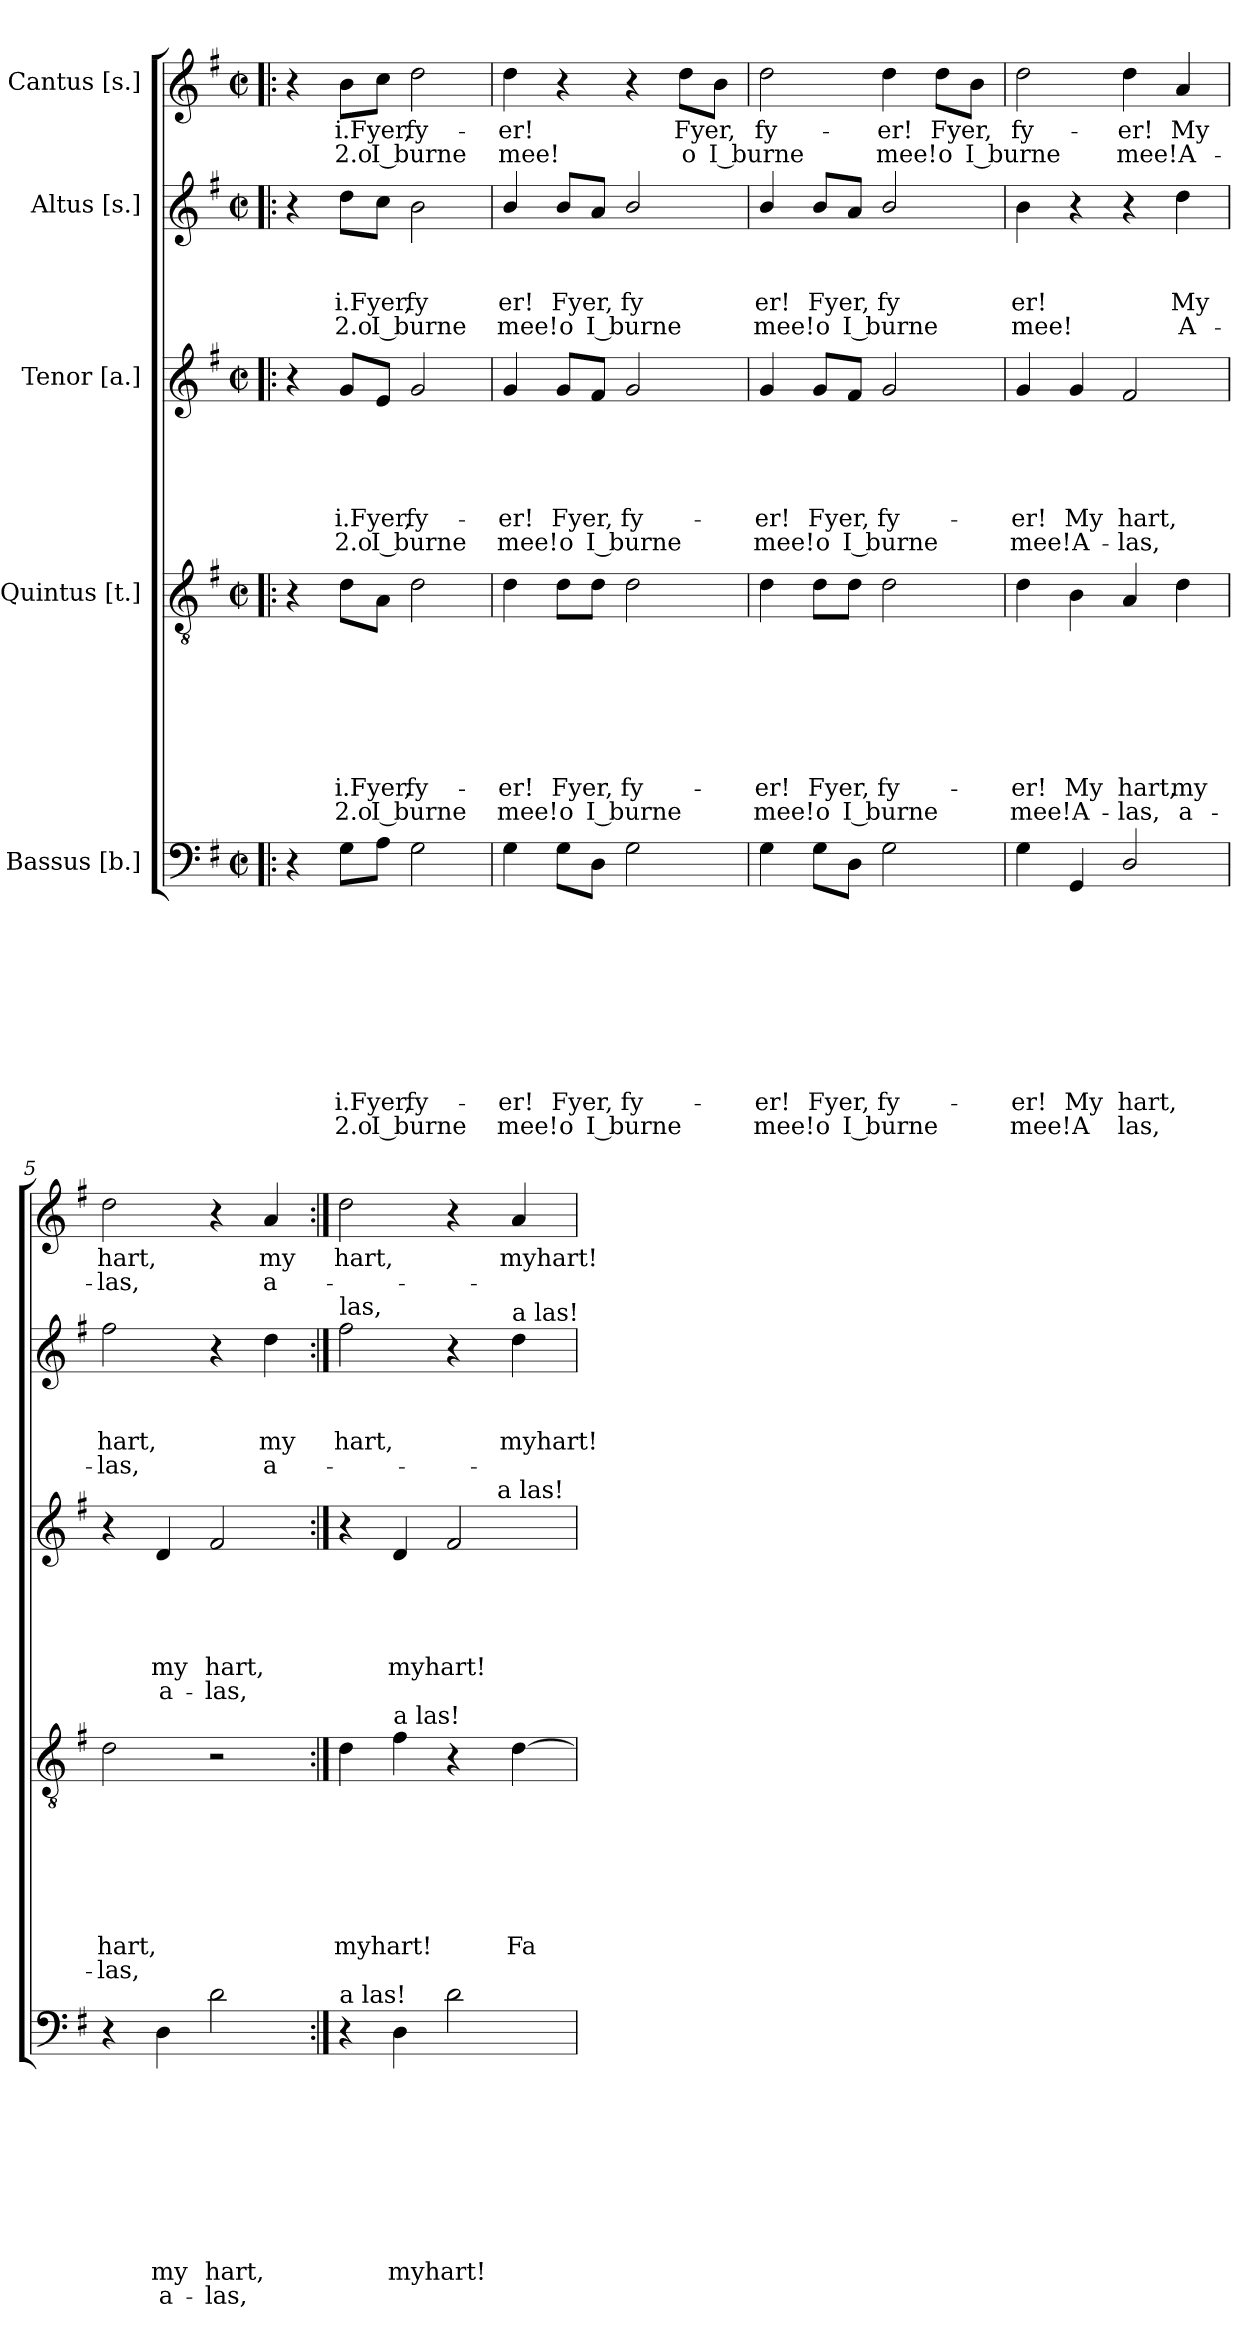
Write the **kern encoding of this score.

**kern	**text	**text	**text	**text	**text	**text	**text	**text	**text	**text	**kern	**text	**text	**text	**text	**text	**text	**text	**text	**kern	**text	**text	**text	**text	**text	**text	**kern	**text	**text	**text	**text	**kern	**text	**text
*part5	*part5	*part5	*part5	*part5	*part5	*part5	*part5	*part5	*part5	*part5	*part4	*part4	*part4	*part4	*part4	*part4	*part4	*part4	*part4	*part3	*part3	*part3	*part3	*part3	*part3	*part3	*part2	*part2	*part2	*part2	*part2	*part1	*part1	*part1
*staff5	*staff5	*staff5	*staff5	*staff5	*staff5	*staff5	*staff5	*staff5	*staff5	*staff5	*staff4	*staff4	*staff4	*staff4	*staff4	*staff4	*staff4	*staff4	*staff4	*staff3	*staff3	*staff3	*staff3	*staff3	*staff3	*staff3	*staff2	*staff2	*staff2	*staff2	*staff2	*staff1	*staff1	*staff1
*I"Bassus [b.]	*	*	*	*	*	*	*	*	*	*	*I"Quintus [t.]	*	*	*	*	*	*	*	*	*I"Tenor [a.]	*	*	*	*	*	*	*I"Altus [s.]	*	*	*	*	*I"Cantus [s.]	*	*
*clefF4	*	*	*	*	*	*	*	*	*	*	*clefGv2	*	*	*	*	*	*	*	*	*clefG2	*	*	*	*	*	*	*clefG2	*	*	*	*	*clefG2	*	*
*k[f#]	*	*	*	*	*	*	*	*	*	*	*k[f#]	*	*	*	*	*	*	*	*	*k[f#]	*	*	*	*	*	*	*k[f#]	*	*	*	*	*k[f#]	*	*
*G:	*	*	*	*	*	*	*	*	*	*	*G:	*	*	*	*	*	*	*	*	*G:	*	*	*	*	*	*	*G:	*	*	*	*	*G:	*	*
*M2/2	*	*	*	*	*	*	*	*	*	*	*M2/2	*	*	*	*	*	*	*	*	*M2/2	*	*	*	*	*	*	*M2/2	*	*	*	*	*M2/2	*	*
*met(c|)	*	*	*	*	*	*	*	*	*	*	*met(c|)	*	*	*	*	*	*	*	*	*met(c|)	*	*	*	*	*	*	*met(c|)	*	*	*	*	*met(c|)	*	*
=1!|:	=1!|:	=1!|:	=1!|:	=1!|:	=1!|:	=1!|:	=1!|:	=1!|:	=1!|:	=1!|:	=1!|:	=1!|:	=1!|:	=1!|:	=1!|:	=1!|:	=1!|:	=1!|:	=1!|:	=1!|:	=1!|:	=1!|:	=1!|:	=1!|:	=1!|:	=1!|:	=1!|:	=1!|:	=1!|:	=1!|:	=1!|:	=1!|:	=1!|:	=1!|:
4r	.	.	.	.	.	.	.	.	.	.	4r	.	.	.	.	.	.	.	.	4r	.	.	.	.	.	.	4r	.	.	.	.	4r	.	.
!	!	!	!	!	!	!	!	!	!LO:LY:b:rj	!LO:LY:b:rj	!	!	!	!	!	!	!	!LO:LY:b:rj	!LO:LY:b:rj	!	!	!	!	!	!LO:LY:b:rj	!LO:LY:b:rj	!	!	!	!LO:LY:b:rj	!LO:LY:b:rj	!	!LO:LY:b:rj	!LO:LY:b:rj
8G\L	.	.	.	.	.	.	.	.	i.Fyer,	2.o	8d\L	.	.	.	.	.	.	i.Fyer,	2.o	8g/L	.	.	.	.	i.Fyer,	2.o	8dd\L	.	.	i.Fyer,	2.o	8b\L	i.Fyer,	2.o
!	!	!	!	!	!	!	!	!	!	!LO:LY:b	!	!	!	!	!	!	!	!	!LO:LY:b	!	!	!	!	!	!	!LO:LY:b	!	!	!	!	!LO:LY:b	!	!	!LO:LY:b
8A\J	.	.	.	.	.	.	.	.	.	I burne	8A\J	.	.	.	.	.	.	.	I burne	8e/J	.	.	.	.	.	I burne	8cc\J	.	.	.	I burne	8cc\J	.	I burne
!	!	!	!	!	!	!	!	!	!LO:LY:b	!	!	!	!	!	!	!	!	!LO:LY:b	!	!	!	!	!	!	!LO:LY:b	!	!	!	!	!LO:LY:b	!	!	!LO:LY:b	!
2G\	.	.	.	.	.	.	.	.	fy-	.	2d\	.	.	.	.	.	.	fy-	.	2g/	.	.	.	.	fy-	.	2b\	.	.	fy	.	2dd\	fy-	.
=2	=2	=2	=2	=2	=2	=2	=2	=2	=2	=2	=2	=2	=2	=2	=2	=2	=2	=2	=2	=2	=2	=2	=2	=2	=2	=2	=2	=2	=2	=2	=2	=2	=2	=2
!	!	!	!	!	!	!	!	!	!LO:LY:b	!LO:LY:b	!	!	!	!	!	!	!	!LO:LY:b	!LO:LY:b	!	!	!	!	!	!LO:LY:b	!LO:LY:b	!	!	!	!LO:LY:b	!LO:LY:b	!	!LO:LY:b	!LO:LY:b
4G\	.	.	.	.	.	.	.	.	-er!	mee!	4d\	.	.	.	.	.	.	-er!	mee!	4g/	.	.	.	.	-er!	mee!	4b/	.	.	er!	mee!	4dd\	-er!	mee!
!	!	!	!	!	!	!	!	!	!LO:LY:b	!LO:LY:b	!	!	!	!	!	!	!	!LO:LY:b	!LO:LY:b	!	!	!	!	!	!LO:LY:b	!LO:LY:b	!	!	!	!LO:LY:b	!LO:LY:b	!	!	!
8G\L	.	.	.	.	.	.	.	.	Fyer,	o	8d\L	.	.	.	.	.	.	Fyer,	o	8g/L	.	.	.	.	Fyer,	o	8b/L	.	.	Fyer,	o	4r	.	.
!	!	!	!	!	!	!	!	!	!	!LO:LY:b	!	!	!	!	!	!	!	!	!LO:LY:b	!	!	!	!	!	!	!LO:LY:b	!	!	!	!	!LO:LY:b	!	!	!
8D\J	.	.	.	.	.	.	.	.	.	I burne	8d\J	.	.	.	.	.	.	.	I burne	8f#/J	.	.	.	.	.	I burne	8a/J	.	.	.	I burne	.	.	.
!	!	!	!	!	!	!	!	!	!LO:LY:b	!	!	!	!	!	!	!	!	!LO:LY:b	!	!	!	!	!	!	!LO:LY:b	!	!	!	!	!LO:LY:b	!	!	!	!
2G\	.	.	.	.	.	.	.	.	fy-	.	2d\	.	.	.	.	.	.	fy-	.	2g/	.	.	.	.	fy-	.	2b/	.	.	fy	.	4r	.	.
!	!	!	!	!	!	!	!	!	!	!	!	!	!	!	!	!	!	!	!	!	!	!	!	!	!	!	!	!	!	!	!	!	!LO:LY:b	!LO:LY:b
.	.	.	.	.	.	.	.	.	.	.	.	.	.	.	.	.	.	.	.	.	.	.	.	.	.	.	.	.	.	.	.	8dd\L	Fyer,	o
!	!	!	!	!	!	!	!	!	!	!	!	!	!	!	!	!	!	!	!	!	!	!	!	!	!	!	!	!	!	!	!	!	!	!LO:LY:b
.	.	.	.	.	.	.	.	.	.	.	.	.	.	.	.	.	.	.	.	.	.	.	.	.	.	.	.	.	.	.	.	8b\J	.	I burne
=3	=3	=3	=3	=3	=3	=3	=3	=3	=3	=3	=3	=3	=3	=3	=3	=3	=3	=3	=3	=3	=3	=3	=3	=3	=3	=3	=3	=3	=3	=3	=3	=3	=3	=3
!	!	!	!	!	!	!	!	!	!LO:LY:b	!LO:LY:b	!	!	!	!	!	!	!	!LO:LY:b	!LO:LY:b	!	!	!	!	!	!LO:LY:b	!LO:LY:b	!	!	!	!LO:LY:b	!LO:LY:b	!	!LO:LY:b	!
4G\	.	.	.	.	.	.	.	.	-er!	mee!	4d\	.	.	.	.	.	.	-er!	mee!	4g/	.	.	.	.	-er!	mee!	4b/	.	.	er!	mee!	2dd\	fy-	.
!	!	!	!	!	!	!	!	!	!LO:LY:b	!LO:LY:b	!	!	!	!	!	!	!	!LO:LY:b	!LO:LY:b	!	!	!	!	!	!LO:LY:b	!LO:LY:b	!	!	!	!LO:LY:b	!LO:LY:b	!	!	!
8G\L	.	.	.	.	.	.	.	.	Fyer,	o	8d\L	.	.	.	.	.	.	Fyer,	o	8g/L	.	.	.	.	Fyer,	o	8b/L	.	.	Fyer,	o	.	.	.
!	!	!	!	!	!	!	!	!	!	!LO:LY:b	!	!	!	!	!	!	!	!	!LO:LY:b	!	!	!	!	!	!	!LO:LY:b	!	!	!	!	!LO:LY:b	!	!	!
8D\J	.	.	.	.	.	.	.	.	.	I burne	8d\J	.	.	.	.	.	.	.	I burne	8f#/J	.	.	.	.	.	I burne	8a/J	.	.	.	I burne	.	.	.
!	!	!	!	!	!	!	!	!	!LO:LY:b	!	!	!	!	!	!	!	!	!LO:LY:b	!	!	!	!	!	!	!LO:LY:b	!	!	!	!	!LO:LY:b	!	!	!LO:LY:b	!LO:LY:b
2G\	.	.	.	.	.	.	.	.	fy-	.	2d\	.	.	.	.	.	.	fy-	.	2g/	.	.	.	.	fy-	.	2b/	.	.	fy	.	4dd\	-er!	mee!
!	!	!	!	!	!	!	!	!	!	!	!	!	!	!	!	!	!	!	!	!	!	!	!	!	!	!	!	!	!	!	!	!	!LO:LY:b	!LO:LY:b
.	.	.	.	.	.	.	.	.	.	.	.	.	.	.	.	.	.	.	.	.	.	.	.	.	.	.	.	.	.	.	.	8dd\L	Fyer,	o
!	!	!	!	!	!	!	!	!	!	!	!	!	!	!	!	!	!	!	!	!	!	!	!	!	!	!	!	!	!	!	!	!	!	!LO:LY:b
.	.	.	.	.	.	.	.	.	.	.	.	.	.	.	.	.	.	.	.	.	.	.	.	.	.	.	.	.	.	.	.	8b\J	.	I burne
=4	=4	=4	=4	=4	=4	=4	=4	=4	=4	=4	=4	=4	=4	=4	=4	=4	=4	=4	=4	=4	=4	=4	=4	=4	=4	=4	=4	=4	=4	=4	=4	=4	=4	=4
!	!	!	!	!	!	!	!	!	!LO:LY:b	!LO:LY:b	!	!	!	!	!	!	!	!LO:LY:b	!LO:LY:b	!	!	!	!	!	!LO:LY:b	!LO:LY:b	!	!	!	!LO:LY:b	!LO:LY:b	!	!LO:LY:b	!
4G\	.	.	.	.	.	.	.	.	-er!	mee!	4d\	.	.	.	.	.	.	-er!	mee!	4g/	.	.	.	.	-er!	mee!	4b\	.	.	er!	mee!	2dd\	fy-	.
!	!	!	!	!	!	!	!	!	!LO:LY:b	!LO:LY:b	!	!	!	!	!	!	!	!LO:LY:b	!LO:LY:b	!	!	!	!	!	!LO:LY:b	!LO:LY:b	!	!	!	!	!	!	!	!
4GG/	.	.	.	.	.	.	.	.	My	A	4B\	.	.	.	.	.	.	My	A-	4g/	.	.	.	.	My	A-	4r	.	.	.	.	.	.	.
!	!	!	!	!	!	!	!	!	!LO:LY:b	!LO:LY:b	!	!	!	!	!	!	!	!LO:LY:b	!LO:LY:b	!	!	!	!	!	!LO:LY:b	!LO:LY:b	!	!	!	!	!	!	!LO:LY:b	!LO:LY:b
2D/	.	.	.	.	.	.	.	.	hart,	las,	4A/	.	.	.	.	.	.	hart,	-las,	2f#/	.	.	.	.	hart,	-las,	4r	.	.	.	.	4dd\	-er!	mee!
!	!	!	!	!	!	!	!	!	!	!	!	!	!	!	!	!	!	!LO:LY:b	!LO:LY:b	!	!	!	!	!	!	!	!	!	!	!LO:LY:b	!LO:LY:b	!	!LO:LY:b	!LO:LY:b
.	.	.	.	.	.	.	.	.	.	.	4d\	.	.	.	.	.	.	my	a-	.	.	.	.	.	.	.	4dd\	.	.	My	A-	4a/	My	A-
=5	=5	=5	=5	=5	=5	=5	=5	=5	=5	=5	=5	=5	=5	=5	=5	=5	=5	=5	=5	=5	=5	=5	=5	=5	=5	=5	=5	=5	=5	=5	=5	=5	=5	=5
!	!	!	!	!	!	!	!	!	!	!	!	!	!	!	!	!	!	!LO:LY:b	!LO:LY:b	!	!	!	!	!	!	!	!	!	!	!LO:LY:b	!LO:LY:b	!	!LO:LY:b	!LO:LY:b
4r	.	.	.	.	.	.	.	.	.	.	2d\	.	.	.	.	.	.	hart,	-las,	4r	.	.	.	.	.	.	2ff#\	.	.	hart,	-las,	2dd\	hart,	-las,
!	!	!	!	!	!	!	!	!	!LO:LY:b	!LO:LY:b	!	!	!	!	!	!	!	!	!	!	!	!	!	!	!LO:LY:b	!LO:LY:b	!	!	!	!	!	!	!	!
4D\	.	.	.	.	.	.	.	.	my	a-	.	.	.	.	.	.	.	.	.	4d/	.	.	.	.	my	a-	.	.	.	.	.	.	.	.
!	!	!	!	!	!	!	!	!	!LO:LY:b	!LO:LY:b	!	!	!	!	!	!	!	!	!	!	!	!	!	!	!LO:LY:b	!LO:LY:b	!	!	!	!	!	!	!	!
2d\	.	.	.	.	.	.	.	.	hart,	-las,	2r	.	.	.	.	.	.	.	.	2f#/	.	.	.	.	hart,	-las,	4r	.	.	.	.	4r	.	.
!	!	!	!	!	!	!	!	!	!	!	!	!	!	!	!	!	!	!	!	!	!	!	!	!	!	!	!	!	!	!LO:LY:b	!LO:LY:b	!	!LO:LY:b	!LO:LY:b
.	.	.	.	.	.	.	.	.	.	.	.	.	.	.	.	.	.	.	.	.	.	.	.	.	.	.	4dd\	.	.	my	a-	4a/	my	a-
!!LO:LB:g=z
=6:|!	=6:|!	=6:|!	=6:|!	=6:|!	=6:|!	=6:|!	=6:|!	=6:|!	=6:|!	=6:|!	=6:|!	=6:|!	=6:|!	=6:|!	=6:|!	=6:|!	=6:|!	=6:|!	=6:|!	=6:|!	=6:|!	=6:|!	=6:|!	=6:|!	=6:|!	=6:|!	=6:|!	=6:|!	=6:|!	=6:|!	=6:|!	=6:|!	=6:|!	=6:|!
!	!	!	!	!	!	!	!	!	!	!	!	!	!	!	!	!	!	!	!	!	!	!	!	!	!	!	!LO:TX:a:t=las,	!	!	!	!	!	!	!
!	!	!	!	!	!	!	!	!	!	!	!	!	!	!	!	!	!	!	!	!LO:TX:a:t=las,	!	!	!	!	!	!	!	!	!	!	!	!	!	!
!LO:TX:a:t=a las!	!	!	!	!	!	!	!	!	!	!	!	!	!	!	!	!	!	!	!	!	!	!	!	!	!	!	!	!	!	!	!	!	!	!
!	!	!	!	!	!	!	!	!	!	!	!	!	!	!	!	!	!	!LO:LY:b	!	!	!	!	!	!	!	!	!	!	!	!LO:LY:b	!	!	!LO:LY:b	!
*	*	*	*	*	*	*	*	*	*	*	*	*	*	*	*	*	*	*	*	*^	*	*	*	*	*	*	*	*	*	*	*	*	*	*
4r	.	.	.	.	.	.	.	.	.	.	4d\	.	.	.	.	.	.	myhart!	.	4r	2ryy	.	.	.	.	.	.	2ff#\	.	.	hart,	.	2dd\	hart,	.
!	!	!	!	!	!	!	!	!	!	!	!LO:TX:a:t=a las!	!	!	!	!	!	!	!	!	!	!	!	!	!	!	!	!	!	!	!	!	!	!	!	!
!	!	!	!	!	!	!	!	!	!LO:LY:b	!	!	!	!	!	!	!	!	!	!	!	!	!	!	!	!	!LO:LY:b	!	!	!	!	!	!	!	!	!
4D\	.	.	.	.	.	.	.	.	myhart!	.	4f#\	.	.	.	.	.	.	.	.	4d/	.	.	.	.	.	myhart!	.	.	.	.	.	.	.	.	.
2d\	.	.	.	.	.	.	.	.	.	.	4r	.	.	.	.	.	.	.	.	2f#/	8..ryy	.	.	.	.	.	.	4r	.	.	.	.	4r	.	.
!	!	!	!	!	!	!	!	!	!	!	!	!	!	!	!	!	!	!	!	!	!LO:TX:a:t=a las!	!	!	!	!	!	!	!	!	!	!	!	!	!	!
.	.	.	.	.	.	.	.	.	.	.	.	.	.	.	.	.	.	.	.	.	4ryy	.	.	.	.	.	.	.	.	.	.	.	.	.	.
!	!	!	!	!	!	!	!	!	!	!	!	!	!	!	!	!	!	!	!	!	!	!	!	!	!	!	!	!LO:TX:a:t=a las!	!	!	!	!	!	!	!
!	!	!	!	!	!	!	!	!	!	!	!	!	!	!	!	!	!	!LO:LY:b	!	!	!	!	!	!	!	!	!	!	!	!	!LO:LY:b	!	!	!LO:LY:b	!
.	.	.	.	.	.	.	.	.	.	.	[>4d\	.	.	.	.	.	.	Fa	.	.	.	.	.	.	.	.	.	4dd\	.	.	myhart!	.	4a/	myhart!	.
.	.	.	.	.	.	.	.	.	.	.	.	.	.	.	.	.	.	.	.	.	32ryy	.	.	.	.	.	.	.	.	.	.	.	.	.	.
*	*	*	*	*	*	*	*	*	*	*	*	*	*	*	*	*	*	*	*	*v	*v	*	*	*	*	*	*	*	*	*	*	*	*	*	*
=	=	=	=	=	=	=	=	=	=	=	=	=	=	=	=	=	=	=	=	=	=	=	=	=	=	=	=	=	=	=	=	=	=	=
*-	*-	*-	*-	*-	*-	*-	*-	*-	*-	*-	*-	*-	*-	*-	*-	*-	*-	*-	*-	*-	*-	*-	*-	*-	*-	*-	*-	*-	*-	*-	*-	*-	*-	*-
